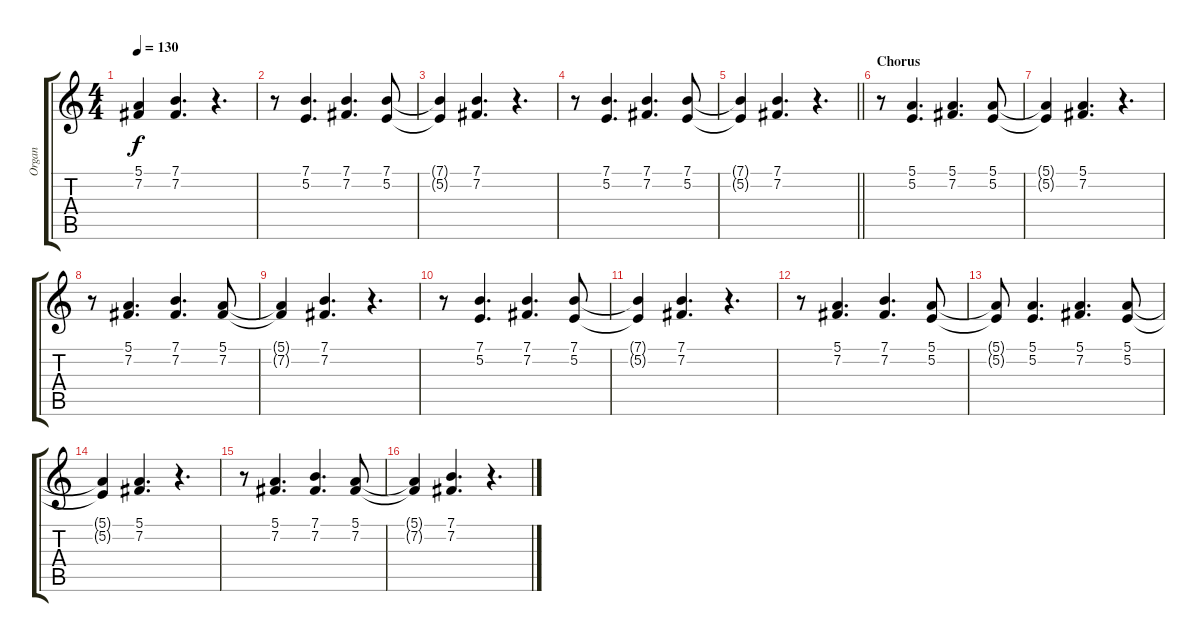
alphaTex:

\track ("Organ" "Organ") {instrument drawbarorgan}
\staff {score tabs}
\tuning (E4 B3 G3 D3 A2 E2) {hide}
\ts (4 4)
\tempo 130
\clef g2
\ks c
(5.1{t} 7.2{t}).4{dy f} (7.1 7.2).4{d} r.4{d} |
r.8 (7.1 5.2).4{d} (7.1 7.2).4{d} (7.1 5.2).8 |
(7.1{t} 5.2{t}).4 (7.1 7.2).4{d} r.4{d} |
r.8 (7.1 5.2).4{d} (7.1 7.2).4{d} (7.1 5.2).8 |
\barLineRight lightlight
(7.1{t} 5.2{t}).4 (7.1 7.2).4{d} r.4{d} |
\section ("" "Chorus")
r.8 (5.1 5.2).4{d} (5.1 7.2).4{d} (5.1 5.2).8 |
(5.1{t} 5.2{t}).4 (5.1 7.2).4{d} r.4{d} |
r.8 (5.1 7.2).4{d} (7.1 7.2).4{d} (5.1 7.2).8 |
(5.1{t} 7.2{t}).4 (7.1 7.2).4{d} r.4{d} |
r.8 (7.1 5.2).4{d} (7.1 7.2).4{d} (7.1 5.2).8 |
(7.1{t} 5.2{t}).4 (7.1 7.2).4{d} r.4{d} |
r.8 (5.1 7.2).4{d} (7.1 7.2).4{d} (5.1 5.2).8 |
(5.1{t} 5.2{t}).8 (5.1 5.2).4{d} (5.1 7.2).4{d} (5.1 5.2).8 |
(5.1{t} 5.2{t}).4 (5.1 7.2).4{d} r.4{d} |
r.8 (5.1 7.2).4{d} (7.1 7.2).4{d} (5.1 7.2).8 |
(5.1{t} 7.2{t}).4 (7.1 7.2).4{d} r.4{d}
